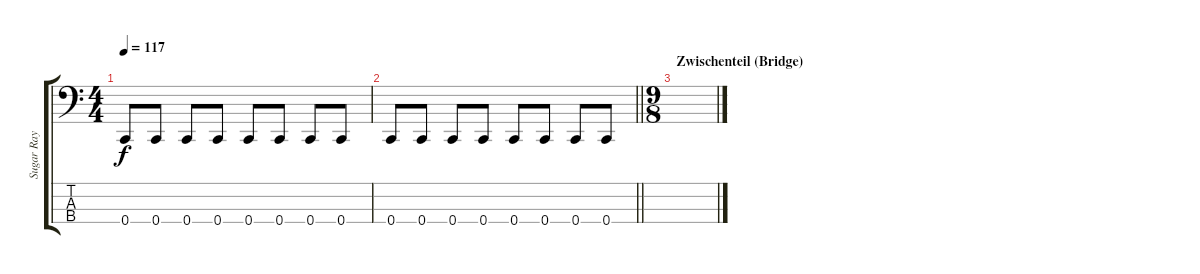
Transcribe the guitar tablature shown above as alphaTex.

\track ("Sugar Ray Runge" "Sugar Ray ") {instrument synthbass1}
\staff {score tabs}
\tuning (F2 C2 G1 C1) {hide}
\ts (4 4)
\tempo 117
\clef f4
\ks c
0.4.8{dy f} 0.4.8 0.4.8 0.4.8 0.4.8 0.4.8 0.4.8 0.4.8 |
\barLineRight lightlight
0.4.8 0.4.8 0.4.8 0.4.8 0.4.8 0.4.8 0.4.8 0.4.8 |
\ts (9 8)
\section ("" "Zwischenteil (Bridge)")
